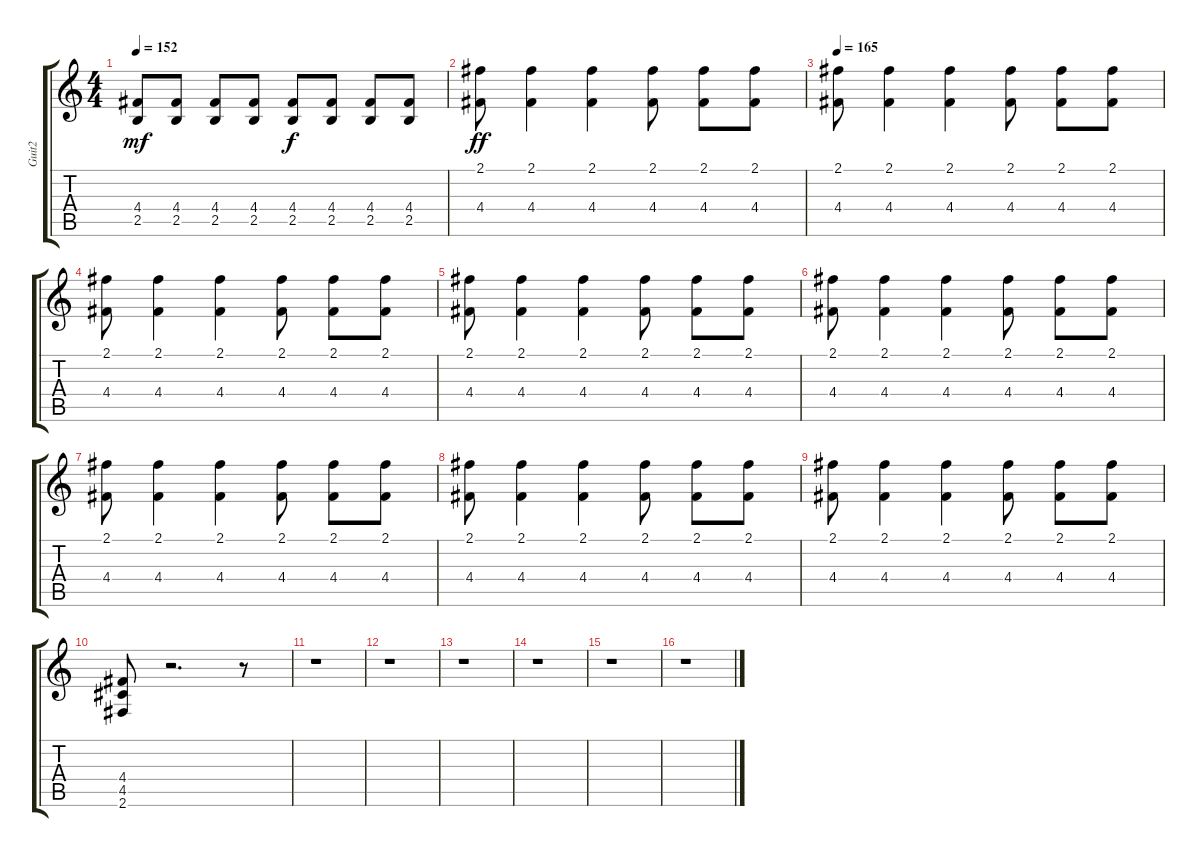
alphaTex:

\track ("Guit2" "Guit2") {instrument distortionguitar}
\staff {score tabs}
\tuning (E4 B3 G3 D3 A2 E2) {hide}
\ts (4 4)
\tempo 152
\clef g2
\ks c
(4.4 2.5).8{dy mf} (4.4 2.5).8 (4.4 2.5).8 (4.4 2.5).8 (4.4 2.5).8{dy f} (4.4 2.5).8 (4.4 2.5).8 (4.4 2.5).8 |
(2.1 4.4).8{dy ff} (2.1 4.4).4 (2.1 4.4).4 (2.1 4.4).8 (2.1 4.4).8 (2.1 4.4).8 |
\tempo 165
(2.1 4.4).8 (2.1 4.4).4 (2.1 4.4).4 (2.1 4.4).8 (2.1 4.4).8 (2.1 4.4).8 |
(2.1 4.4).8 (2.1 4.4).4 (2.1 4.4).4 (2.1 4.4).8 (2.1 4.4).8 (2.1 4.4).8 |
(2.1 4.4).8 (2.1 4.4).4 (2.1 4.4).4 (2.1 4.4).8 (2.1 4.4).8 (2.1 4.4).8 |
(2.1 4.4).8 (2.1 4.4).4 (2.1 4.4).4 (2.1 4.4).8 (2.1 4.4).8 (2.1 4.4).8 |
(2.1 4.4).8 (2.1 4.4).4 (2.1 4.4).4 (2.1 4.4).8 (2.1 4.4).8 (2.1 4.4).8 |
(2.1 4.4).8 (2.1 4.4).4 (2.1 4.4).4 (2.1 4.4).8 (2.1 4.4).8 (2.1 4.4).8 |
(2.1 4.4).8 (2.1 4.4).4 (2.1 4.4).4 (2.1 4.4).8 (2.1 4.4).8 (2.1 4.4).8 |
(4.4 4.5 2.6).8 r.2{d} r.8 |
r.1 |
r.1 |
r.1 |
r.1 |
r.1 |
r.1
